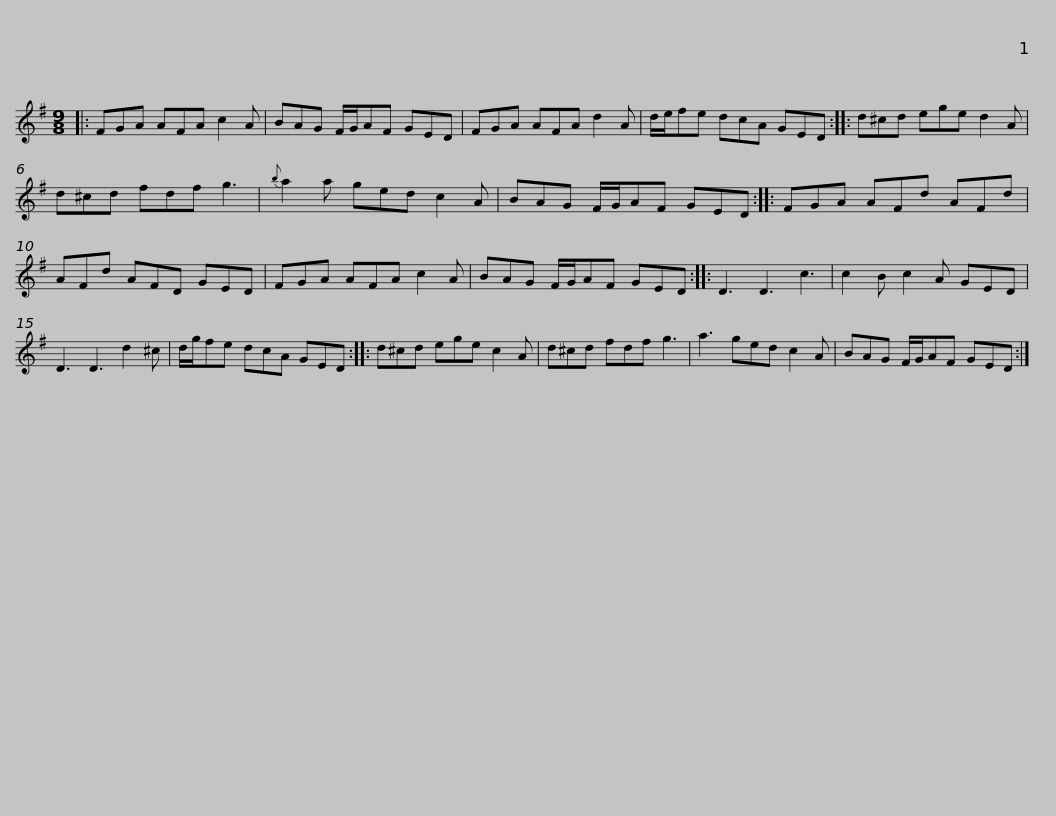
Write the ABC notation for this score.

X:1
L:1/8
M:9/8
I:linebreak $
K:G
V:1 treble
V:1
|: FGA AFA c2 A | BAG F/G/AF GED | FGA AFA d2 A | d/e/fe dcA GED ::$ d^cd ege d2 A | %5
 d^cd fdf g3 |{b} a2 a ged c2 A | BAG F/G/AF GED ::$ FGA AFd AFd | AFd AFD GED | %10
 FGA AFA c2 A | BAG F/G/AF GED :: D3 D3 c3 |$ c2 B c2 A GED | D3 D3 d2 ^c | %15
 d/g/fe dcA GED :: d^cd ege c2 A | d^cd fdf g3 |$ a3 ged c2 A | BAG F/G/AF GED :| %20
